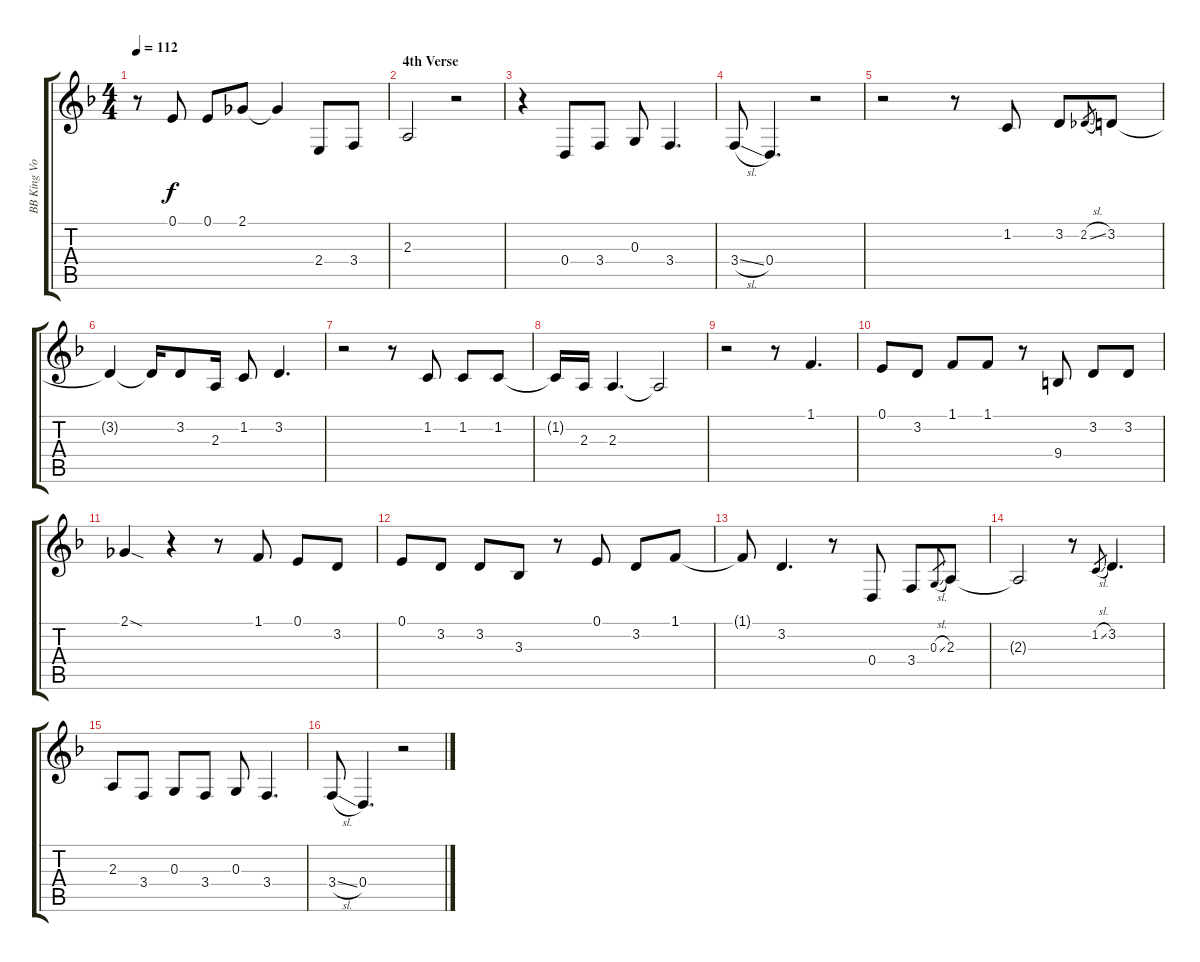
\track ("BB King Vocals" "BB King Vo") {instrument bassoon}
\staff {score tabs}
\tuning (E4 B3 G3 D3 A2 E2) {hide}
\ts (4 4)
\tempo 112
\clef g2
\ks f
r.8{dy f} 0.1.8 0.1.8 2.1.8 2.1{t}.4 2.4.8 3.4.8 |
\section ("" "4th Verse")
2.3.2 r.2 |
r.4 0.4.8 3.4.8 0.3.8 3.4.4{d} |
3.4{sl}.8 0.4.4{d} r.2 |
r.2 r.8 1.2.8 3.2.8 2.2{sl}.8{gr} 3.2.8 |
3.2{t}.4 3.2{t}.16 3.2.8 2.3.16 1.2.8 3.2.4{d} |
r.2 r.8 1.2.8 1.2.8 1.2.8 |
1.2{t}.16 2.3.16 2.3.4{d} 2.3{t}.2 |
r.2 r.8 1.1.4{d} |
0.1.8 3.2.8 1.1.8 1.1.8 r.8 9.4.8 3.2.8 3.2.8 |
2.1{sod}.4 r.4 r.8 1.1.8 0.1.8 3.2.8 |
0.1.8 3.2.8 3.2.8 3.3.8 r.8 0.1.8 3.2.8 1.1.8 |
1.1{t}.8 3.2.4{d} r.8 0.4.8 3.4.8 0.3{sl}.8{gr} 2.3.8 |
2.3{t}.2 r.8 1.2{sl}.8{gr} 3.2.4{d} |
2.3.8 3.4.8 0.3.8 3.4.8 0.3.8 3.4.4{d} |
3.4{sl}.8 0.4.4{d} r.2
